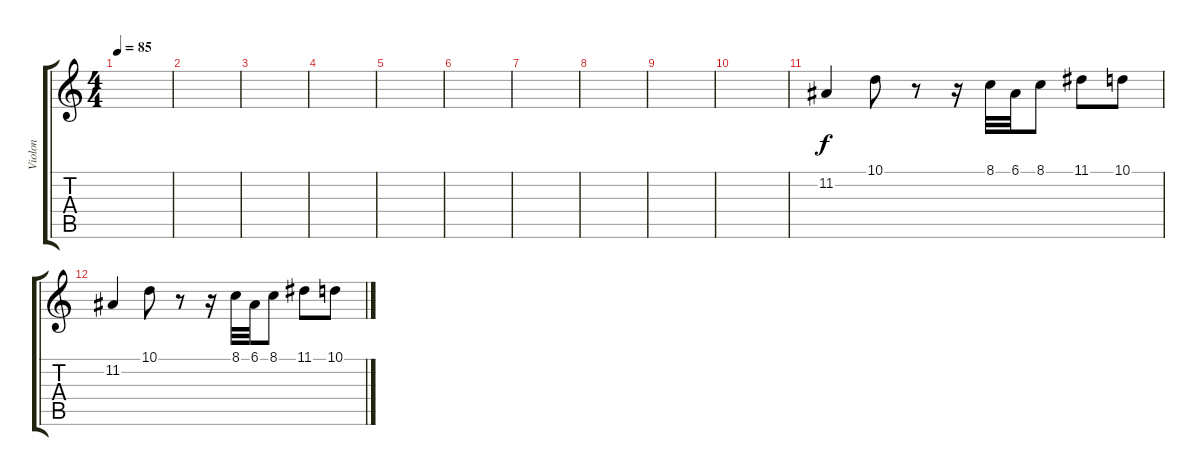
\track ("Violon" "Violon") {instrument violin}
\staff {score tabs}
\tuning (E4 B3 G3 D3 A2 E2) {hide}
\ts (4 4)
\tempo 85
\clef g2
\ks c
|
|
|
|
|
|
|
|
|
|
11.2.4 10.1.8 r.8 r.16 8.1.32 6.1.32 8.1.8 11.1.8 10.1.8 |
11.2.4 10.1.8 r.8 r.16 8.1.32 6.1.32 8.1.8 11.1.8 10.1.8
